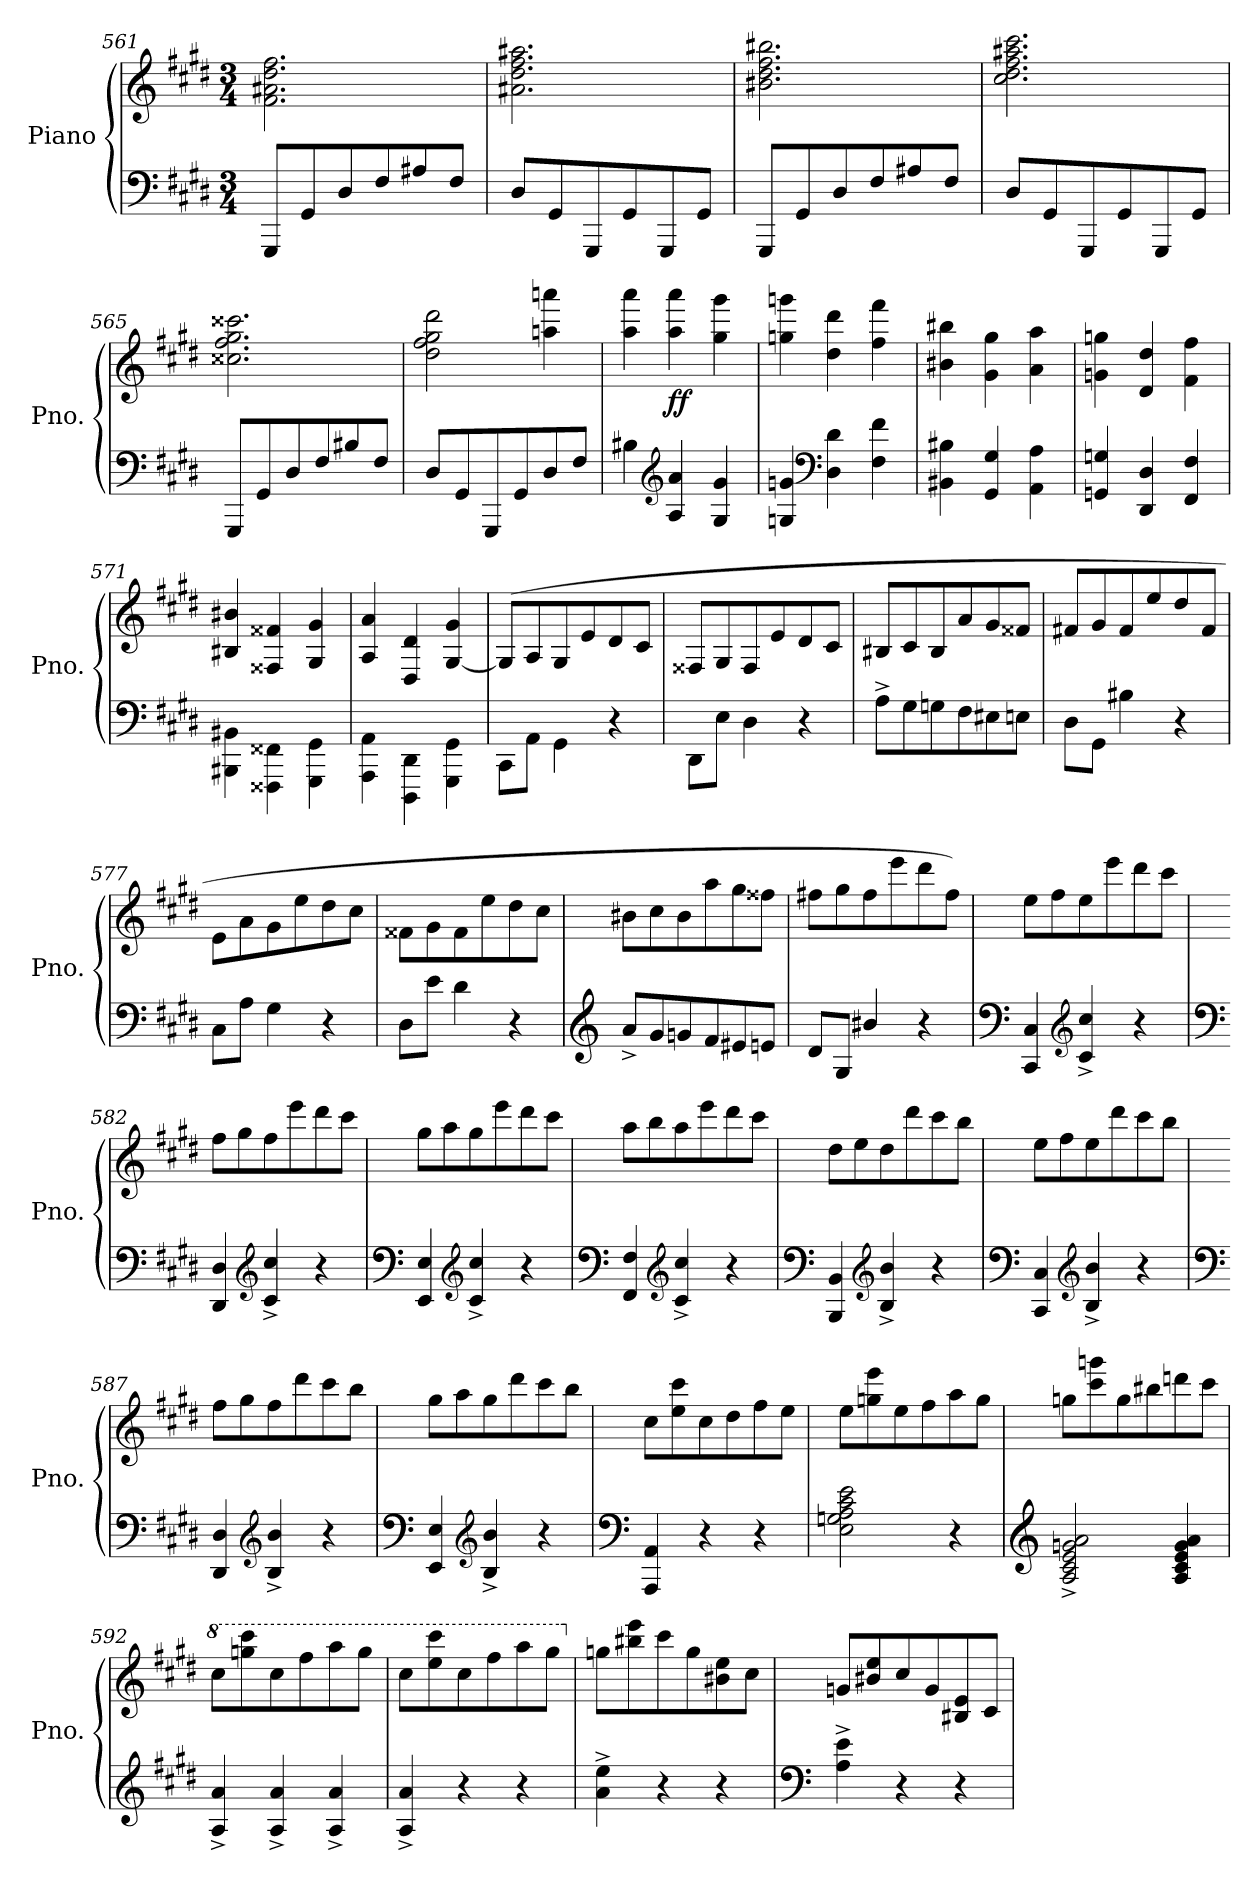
**kern	**kern	**dynam
*part1	*part1	*part1
*staff2	*staff1	*staff1/2
*I"Piano	*	*
*I'Pno.	*	*
*clefF4	*clefG2	*
*k[f#c#g#d#]	*k[f#c#g#d#]	*
*M3/4	*M3/4	*
=561	=561	=561
8GGG#/L	2.f#\ 2.a#X\ 2.dd#\ 2.ff#\	.
8GG#/	.	.
8D#/	.	.
8F#/	.	.
8A#X/	.	.
8F#/J	.	.
=562	=562	=562
8D#/L	2.a#X\ 2.dd#\ 2.ff#\ 2.aa#X\	.
8GG#/	.	.
8GGG#/	.	.
8GG#/	.	.
8GGG#/	.	.
8GG#/J	.	.
=563	=563	=563
8GGG#/L	2.b#X\ 2.dd#\ 2.ff#\ 2.bb#X\	.
8GG#/	.	.
8D#/	.	.
8F#/	.	.
8A#X/	.	.
8F#/J	.	.
=564	=564	=564
8D#/L	2.cc#\ 2.dd#\ 2.ff#\ 2.aa#X\ 2.ccc#\	.
8GG#/	.	.
8GGG#/	.	.
8GG#/	.	.
8GGG#/	.	.
8GG#/J	.	.
=565	=565	=565
8GGG#/L	2.cc##X\ 2.ff#\ 2.gg#\ 2.ccc##X\	.
8GG#/	.	.
8D#/	.	.
8F#/	.	.
8B#X/	.	.
8F#/J	.	.
!!LO:LB:g=z
=566	=566	=566
8D#/L	2dd#\ 2ff#\ 2gg#\ 2ddd#\	.
8GG#/	.	.
8GGG#/	.	.
8GG#/	.	.
8D#/	4aan\ 4aaan\	.
8F#/J	.	.
=567	=567	=567
4B#X\	4aa\ 4aaa\	.
*clefG2	*	*
!	!	!LO:DY:b
4A/ 4a/	4aa\ 4aaa\	ff
4G#/ 4g#/	4gg#\ 4ggg#\	.
=568	=568	=568
4Gn/ 4gn/	4ggn\ 4gggn\	.
*clefF4	*	*
4D#\ 4d#\	4dd#\ 4ddd#\	.
4F#\ 4f#\	4ff#\ 4fff#\	.
=569	=569	=569
4BB#X\ 4B#X\	4b#X\ 4bb#X\	.
4GG#/ 4G#/	4g#\ 4gg#\	.
4AA\ 4A\	4a\ 4aa\	.
=570	=570	=570
4GGn/ 4Gn/	4gn\ 4ggn\	.
4DD#/ 4D#/	4d#/ 4dd#/	.
4FF#/ 4F#/	4f#\ 4ff#\	.
=571	=571	=571
4BBB#X\ 4BB#X\	4B#X/ 4b#X/	.
4FFF##X\ 4FF##X\	4F##X/ 4f##X/	.
4GGG#\ 4GG#\	4G#/ 4g#/	.
=572	=572	=572
4AAA\ 4AA\	4A/ 4a/	.
4DDD#\ 4DD#\	4D#/ 4d#/	.
4GGG#\ 4GG#\	[4G#/ 4g#/	.
!!LO:LB:g=z
=573	=573	=573
8CC#\L	(8G#/L]	.
8AA\J	8A/	.
4GG#\	8G#/	.
.	8e/	.
4r	8d#/	.
.	8c#/J	.
=574	=574	=574
8DD#\L	8F##X/L	.
8E\J	8G#/	.
4D#\	8F##/	.
.	8e/	.
4r	8d#/	.
.	8c#/J	.
=575	=575	=575
8A^\L	8B#X/L	.
8G#\	8c#/	.
8Gn\	8B#/	.
8F#\	8a/	.
8E#X\	8g#/	.
8En\J	8f##X/J	.
=576	=576	=576
8D#\L	8f#X/L	.
8GG#\J	8g#/	.
4B#X\	8f#/	.
.	8ee/	.
4r	8dd#/	.
.	8f#/J	.
=577	=577	=577
8C#\L	8e\L	.
8A\J	8a\	.
4G#\	8g#\	.
.	8ee\	.
4r	8dd#\	.
.	8cc#\J	.
!!LO:LB:g=z
=578	=578	=578
8D#\L	8f##X\L	.
8e\J	8g#\	.
4d#\	8f##\	.
.	8ee\	.
4r	8dd#\	.
.	8cc#\J	.
=579	=579	=579
*clefG2	*	*
8a^/L	8b#X\L	.
8g#/	8cc#\	.
8gn/	8b#\	.
8f#/	8aa\	.
8e#X/	8gg#\	.
8en/J	8ff##X\J	.
=580	=580	=580
8d#/L	8ff#X\L	.
8G#/J	8gg#\	.
4b#X/	8ff#\	.
.	8eee\	.
4r	8ddd#\	.
.	8ff#\J)	.
=581	=581	=581
*clefF4	*	*
4CC#/ 4C#/	8ee\L	.
.	8ff#\	.
*clefG2	*	*
4c#/^ 4cc#/^	8ee\	.
.	8eee\	.
4r	8ddd#\	.
.	8ccc#\J	.
!!LO:PB:g=z
=582	=582	=582
*clefF4	*	*
4DD#/ 4D#/	8ff#\L	.
.	8gg#\	.
*clefG2	*	*
4c#/^ 4cc#/^	8ff#\	.
.	8eee\	.
4r	8ddd#\	.
.	8ccc#\J	.
=583	=583	=583
*clefF4	*	*
4EE/ 4E/	8gg#\L	.
.	8aa\	.
*clefG2	*	*
4c#/^ 4cc#/^	8gg#\	.
.	8eee\	.
4r	8ddd#\	.
.	8ccc#\J	.
=584	=584	=584
*clefF4	*	*
4FF#/ 4F#/	8aa\L	.
.	8bb\	.
*clefG2	*	*
4c#/^ 4cc#/^	8aa\	.
.	8eee\	.
4r	8ddd#\	.
.	8ccc#\J	.
=585	=585	=585
*clefF4	*	*
4BBB/ 4BB/	8dd#\L	.
.	8ee\	.
*clefG2	*	*
4B/^ 4b/^	8dd#\	.
.	8ddd#\	.
4r	8ccc#\	.
.	8bb\J	.
!!LO:LB:g=z
=586	=586	=586
*clefF4	*	*
4CC#/ 4C#/	8ee\L	.
.	8ff#\	.
*clefG2	*	*
4B/^ 4b/^	8ee\	.
.	8ddd#\	.
4r	8ccc#\	.
.	8bb\J	.
=587	=587	=587
*clefF4	*	*
4DD#/ 4D#/	8ff#\L	.
.	8gg#\	.
*clefG2	*	*
4B/^ 4b/^	8ff#\	.
.	8ddd#\	.
4r	8ccc#\	.
.	8bb\J	.
=588	=588	=588
*clefF4	*	*
4EE/ 4E/	8gg#\L	.
.	8aa\	.
*clefG2	*	*
4B/^ 4b/^	8gg#\	.
.	8ddd#\	.
4r	8ccc#\	.
.	8bb\J	.
=589	=589	=589
*clefF4	*	*
4AAA/ 4AA/	8cc#\L	.
.	8ee\ 8ccc#\	.
4r	8cc#\	.
.	8dd#\	.
4r	8ff#\	.
.	8ee\J	.
=590	=590	=590
2E\ 2Gn\ 2A\ 2c#\ 2e\	8ee\L	.
.	8ggn\ 8eee\	.
.	8ee\	.
.	8ff#\	.
4r	8aa\	.
.	8gg\J	.
!!LO:LB:g=z
=591	=591	=591
*clefG2	*	*
2A/^ 2c#/^ 2e/^ 2gn/^ 2a/^	8ggn\L	.
.	8ccc#\ 8gggn\	.
.	8gg\	.
.	8bb#X\	.
4A/ 4c#/ 4e/ 4g/ 4a/	8dddn\	.
.	8ccc#\J	.
=592	=592	=592
*	*8va	*
4A/^ 4a/^	8ccc#\L	.
.	8gggn\ 8cccc#\	.
4A/^ 4a/^	8ccc#\	.
.	8fff#\	.
4A/^ 4a/^	8aaa\	.
.	8ggg\J	.
=593	=593	=593
4A/^ 4a/^	8ccc#\L	.
.	8eee\ 8cccc#\	.
4r	8ccc#\	.
.	8fff#\	.
4r	8aaa\	.
.	8ggg#\J	.
=594	=594	=594
*	*X8va	*
4a\^ 4ee\^	8ggn\L	.
.	8bb#X\ 8eee\	.
4r	8ccc#\	.
.	8gg\	.
4r	8b#X\ 8ee\	.
.	8cc#\J	.
=595	=595	=595
*clefF4	*	*
4A\^ 4e\^	8gn/L	.
.	8b#X/ 8ee/	.
4r	8cc#/	.
.	8g/	.
4r	8B#X/ 8e/	.
.	8c#/J	.
=	=	=
*-	*-	*-
